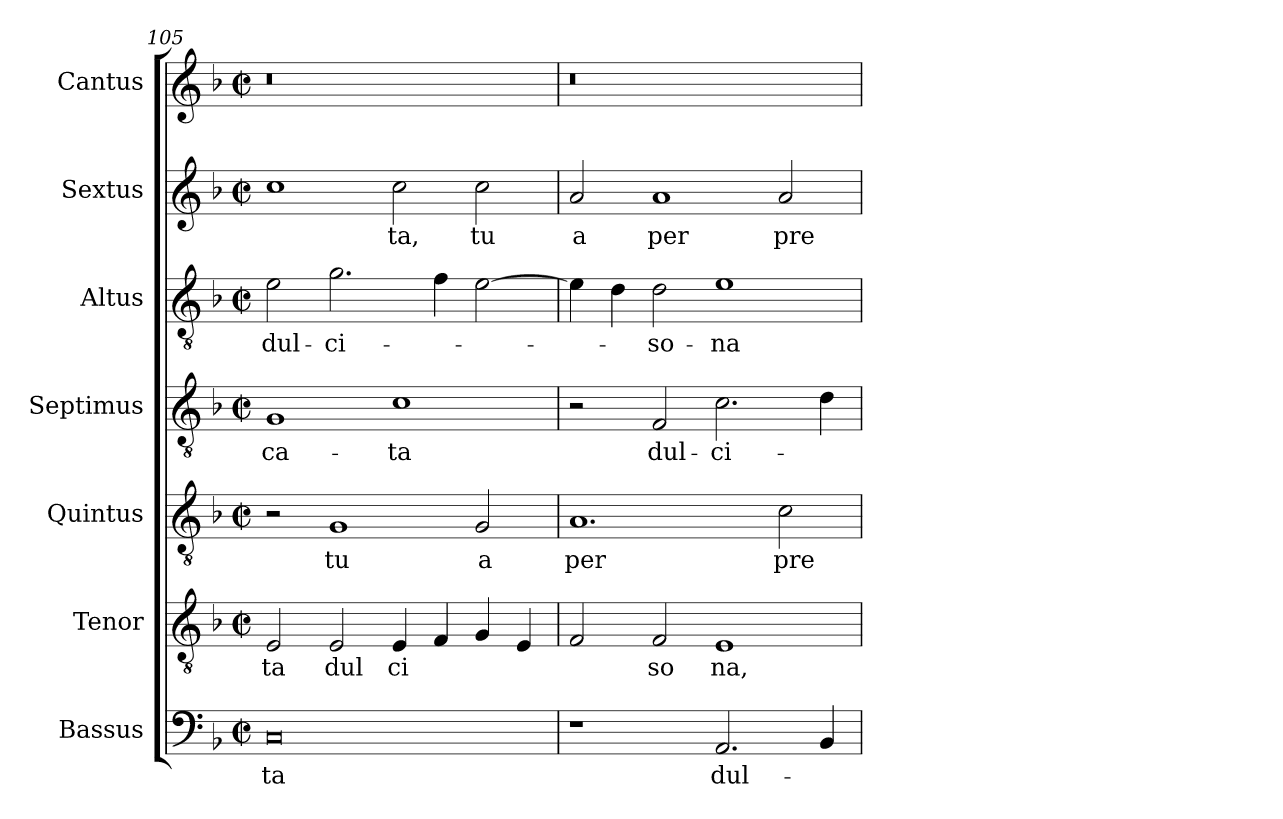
**kern	**text	**kern	**text	**kern	**text	**kern	**text	**kern	**text	**kern	**text	**kern
*part7	*part7	*part6	*part6	*part5	*part5	*part4	*part4	*part3	*part3	*part2	*part2	*part1
*staff7	*staff7	*staff6	*staff6	*staff5	*staff5	*staff4	*staff4	*staff3	*staff3	*staff2	*staff2	*staff1
*I"Bassus	*	*I"Tenor	*	*I"Quintus	*	*I"Septimus	*	*I"Altus	*	*I"Sextus	*	*I"Cantus
*clefF4	*	*clefGv2	*	*clefGv2	*	*clefGv2	*	*clefGv2	*	*clefG2	*	*clefG2
*k[b-]	*	*k[b-]	*	*k[b-]	*	*k[b-]	*	*k[b-]	*	*k[b-]	*	*k[b-]
*F:	*	*F:	*	*F:	*	*F:	*	*F:	*	*F:	*	*F:
*M2/2	*	*M2/2	*	*M2/2	*	*M2/2	*	*M2/2	*	*M2/2	*	*M2/2
*met(c|)	*	*met(c|)	*	*met(c|)	*	*met(c|)	*	*met(c|)	*	*met(c|)	*	*met(c|)
=105	=105	=105	=105	=105	=105	=105	=105	=105	=105	=105	=105	=105
!	!LO:LY:b:cj	!	!LO:LY:b:cj	!	!	!	!LO:LY:b:cj	!	!LO:LY:b:cj	!	!	!
0C	-ta	2E/	ta	2r	.	1G	-ca-	2e\	dul-	1cc	.	0r
!	!	!	!LO:LY:b:cj	!	!LO:LY:b:cj	!	!	!	!LO:LY:b:cj	!	!	!
.	.	2E/	dul	1G	tu	.	.	2.g\	-ci-	.	.	.
!	!	!	!LO:LY:b:cj	!	!	!	!LO:LY:b:cj	!	!	!	!LO:LY:b:cj	!
.	.	4E/	ci	.	.	1c	-ta	.	.	2cc\	ta,	.
.	.	4F/	.	.	.	.	.	4f\	.	.	.	.
!	!	!	!	!	!LO:LY:b:cj	!	!	!	!	!	!LO:LY:b:cj	!
.	.	4G/	.	2G/	a	.	.	[>2e\	.	2cc\	tu	.
.	.	4E/	.	.	.	.	.	.	.	.	.	.
=106	=106	=106	=106	=106	=106	=106	=106	=106	=106	=106	=106	=106
!	!	!	!	!	!LO:LY:b:cj	!	!	!	!	!	!LO:LY:b:cj	!
1r	.	2F/	.	1.A	per	2r	.	4e\]	.	2a/	a	0r
.	.	.	.	.	.	.	.	4d\	.	.	.	.
!	!	!	!LO:LY:b:cj	!	!	!	!LO:LY:b:cj	!	!LO:LY:b:cj	!	!LO:LY:b:cj	!
.	.	2F/	so	.	.	2F/	dul-	2d\	-so-	1a	per	.
!	!LO:LY:b	!	!LO:LY:b:cj	!	!	!	!LO:LY:b:cj	!	!LO:LY:b:cj	!	!	!
2.AA/	dul-	1E	na,	.	.	2.c\	-ci-	1e	-na	.	.	.
!	!	!	!	!	!LO:LY:b	!	!	!	!	!	!LO:LY:b:cj	!
.	.	.	.	2c\	pre	.	.	.	.	2a/	pre	.
4BB-/	.	.	.	.	.	4d\	.	.	.	.	.	.
=	=	=	=	=	=	=	=	=	=	=	=	=
*-	*-	*-	*-	*-	*-	*-	*-	*-	*-	*-	*-	*-
